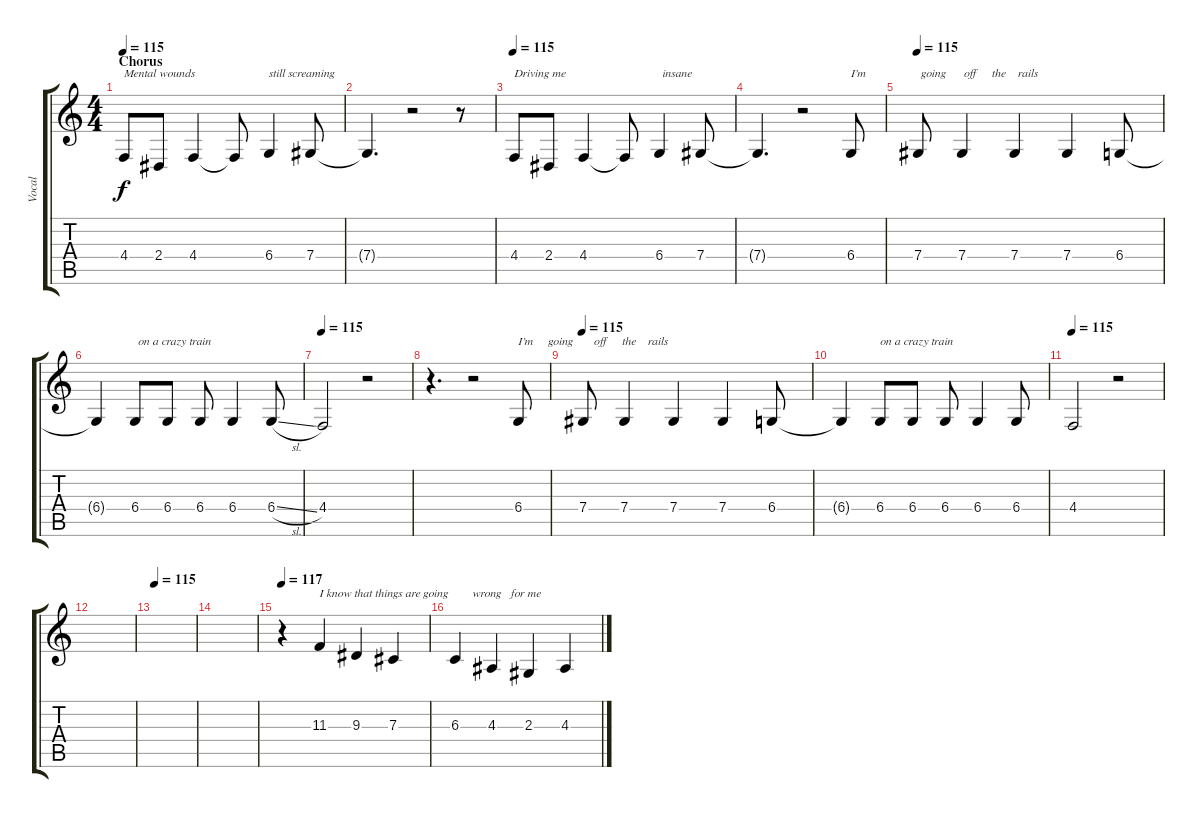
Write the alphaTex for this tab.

\track ("Vocal" "Vocal") {instrument lead2sawtooth}
\staff {score tabs}
\tuning (Eb4 Bb3 Gb3 Db3 Ab2 Eb2) {hide}
\ts (4 4)
\section ("" "Chorus")
\tempo 115
\clef g2
\ks c
4.4.8{txt "Mental wounds" dy f} 2.4.8 4.4.4 4.4{t}.8 6.4.4{txt "still screaming"} 7.4.8 |
7.4{t}.4{d} r.2 r.8 |
\tempo 115
4.4.8{txt "Driving me"} 2.4.8 4.4.4 4.4{t}.8 6.4.4{txt " insane"} 7.4.8 |
7.4{t}.4{d} r.2 6.4.8{txt "I’m    "} |
\tempo 115
7.4.8{txt " going      off     the    rails "} 7.4.4 7.4.4 7.4.4 6.4.8 |
6.4{t}.4 6.4.8{txt " on a crazy train"} 6.4.8 6.4.8 6.4.4 6.4{sl}.8 |
\tempo 115
4.4.2 r.2 |
r.4{d} r.2 6.4.8{txt "I’m     going       off     the    rails"} |
\tempo 115
7.4.8 7.4.4 7.4.4 7.4.4 6.4.8 |
6.4{t}.4 6.4.8{txt "on a crazy train"} 6.4.8 6.4.8 6.4.4 6.4.8 |
\tempo 115
4.4.2 r.2 |
|
\tempo 115
|
|
\tempo 117
r.4 11.3.4{txt "I know that things are going        wrong   for me"} 9.3.4 7.3.4 |
6.3.4 4.3.4 2.3.4 4.3.4
